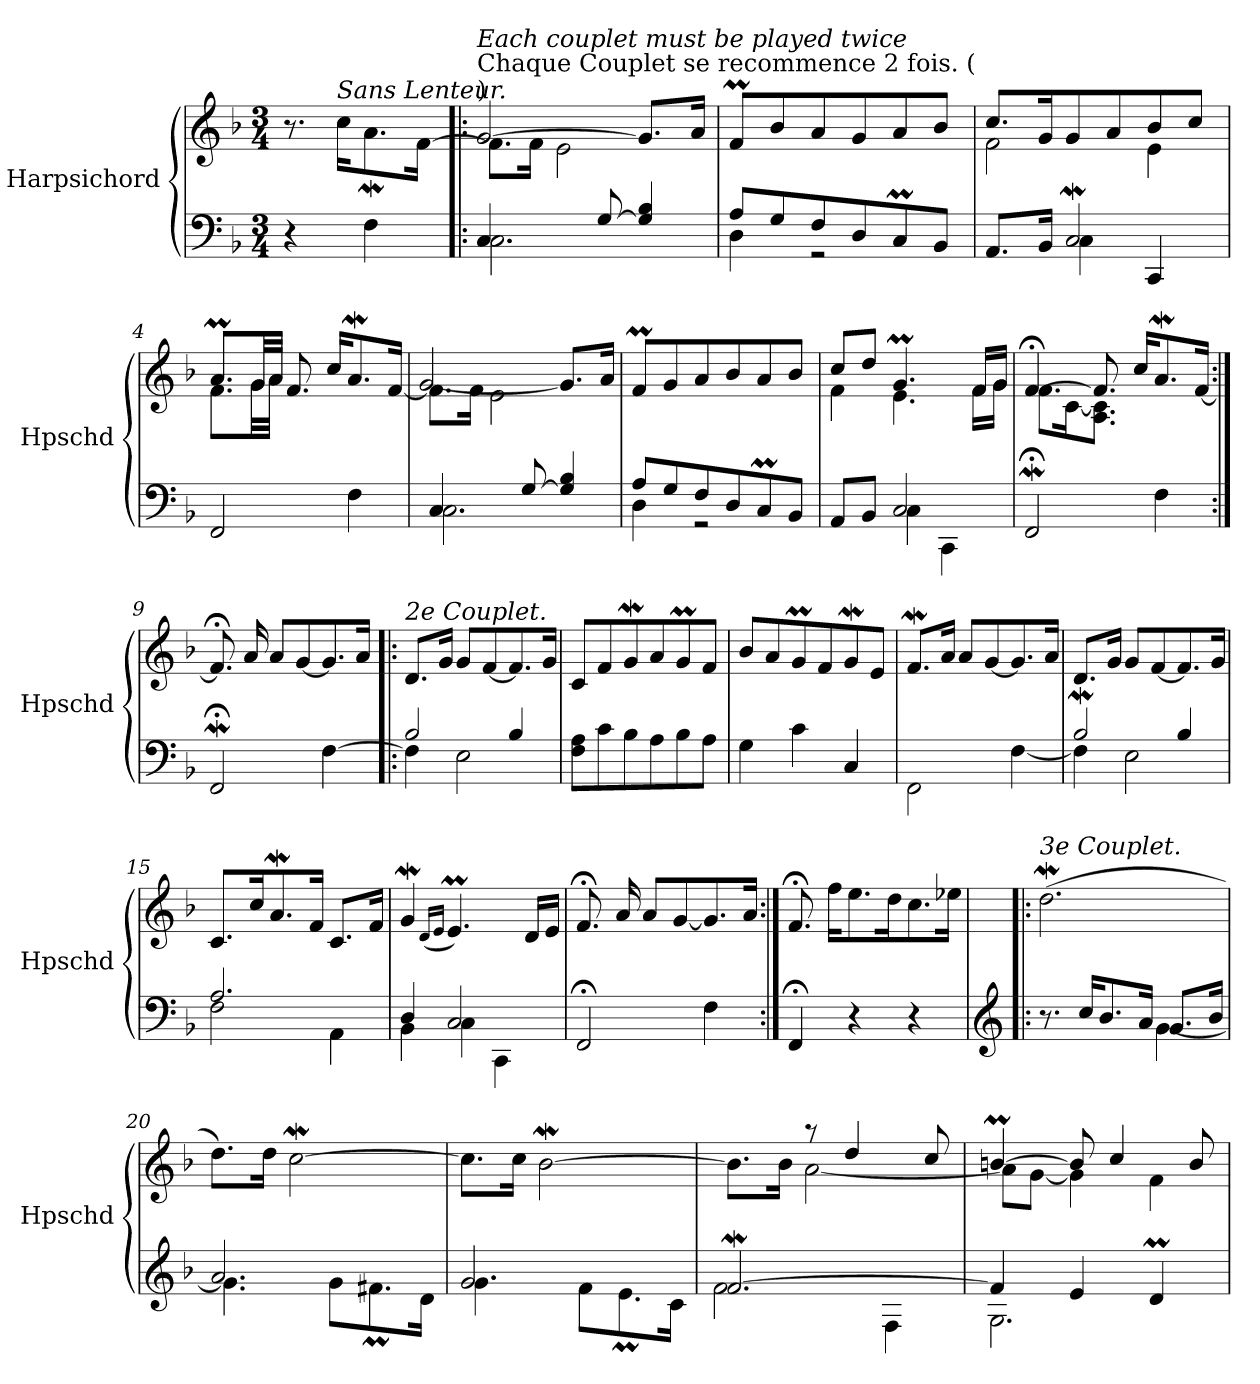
**kern	**kern
*part1	*part1
*staff2	*staff1
*I"Harpsichord	*
*I'Hpschd	*
*clefF4	*clefG2
*k[b-]	*k[b-]
*M3/4	*M3/4
=	=
*	*^
4r	2ryy	8.r
!	!	!LO:TX:a:i:t=Sans Lenteur.
.	.	16cc\KL
4F\	.	8.aW\
.	.	[16f\Jk
=1!|:	=1!|:	=1!|:
*^	*	*
!	!	!LO:TX:a:t=Chaque Couplet se recommence 2 fois. (	!
!	!	!LO:TX:a:i:t=Each couplet must be played twice	!
!	!	!LO:TX:a:t=)	!
4.C/	2.C\	[2g/	8.f\L]
.	.	.	16f\Jk
.	.	.	2e\
[8G/	.	.	.
4G/] 4B-/	.	8.g/L]	.
.	.	16a/Jk	.
*	*	*v	*v
=2	=2	=2
8A/L	4D\	8fM/L
8G/	.	8b-/
8F/	2rGG	8a/
8D/	.	8g/
8CM/	.	8a/
8BB-/J	.	8b-/J
=3	=3	=3
*	*	*^
8.AA/L	4ryy	8.cc/L	2f\
16BB-/Jk	.	16g/K	.
2CW/	4C\	8g/	.
.	.	8a/	.
.	4CC/	8b-/	4e\
.	.	8cc/J	.
*v	*v	*	*
=4	=4	=4
2FF/	8.am/L	8.f\L
.	32g/LL	32g\LL
.	32a/JJJ	32a\JJJ
.	8.f/	2rcyy
.	16cc/KL	.
4F\	8.aW/	.
.	[16f/Jk	.
!!LO:LB:g=z	!!
=5	=5	=5
*^	*	*
4.C/	2.C\	8.f\L]	[2g/
.	.	16f\Jk	.
.	.	2e\	.
[8G/	.	.	.
4G/] 4B-/	.	.	8.g/L]
.	.	.	16a/Jk
*	*	*v	*v
=6	=6	=6
8A/L	4D\	8fM/L
8G/	.	8g/
8F/	2rGG	8a/
8D/	.	8b-/
8CM/	.	8a/
8BB-/J	.	8b-/J
=7	=7	=7
*	*	*^
8AA/L	4ryy	8cc/L	4f\
8BB-/J	.	8dd/J	.
2C/	4C\	4.gM/	4.e\
.	4CC\	.	.
.	.	16f/LL	16f\LL
.	.	16g/JJ	16g\JJ
*v	*v	*	*
=8	=8	=8
2FF;w/	[4f;</	8.f\L
.	.	[16c\K
.	8.f/]	8.A\ 8.c\]J
.	16cc/KL	16rcyy
4F\	8.aW/	4rAyy
.	[16f/Jk	.
*	*v	*v
=9:|!	=9:|!
2FF;w/	8.f;</]
.	16a/
.	8a/L
.	[8g/
[4F\	8.g/]
.	16a/Jk
!!LO:LB:g=z
=10!|:	=10!|:
*^	*
!	!	!LO:TX:a:i:t=2e Couplet.
4F\]	2B-/	8.d/L
.	.	16g/Jk
2E\	.	8g/L
.	.	[8f/
.	4B-/	8.f/]
.	.	16g/Jk
*v	*v	*
=11	=11
8F\ 8A\L	8c/L
8c\	8f/
8B-\	8gW/
8A\	8a/
8B-\	8gM/
8A\J	8f/J
=12	=12
4G\	8b-/L
.	8a/
4c\	8gM/
.	8f/
4C/	8gW/
.	8e/J
=13	=13
*^	*
2.ryy	2FF\	8.fw/L
.	.	16a/Jk
.	.	8a/L
.	.	[8g/
.	[4F\	8.g/]
.	.	16a/Jk
=14	=14	=14
2B-w/	4F\]	8.d/L
.	.	16g/Jk
.	2E\	8g/L
.	.	[8f/
4B-/	.	8.f/]
.	.	16g/Jk
!!LO:LB:g=z
=15	=15	=15
2.A/	2F\	8.c/L
.	.	16cc/K
.	.	8.aW/
.	.	16f/Jk
.	4AA\	8.c/L
.	.	16f/Jk
=16	=16	=16
4D/	4BB-\	4gW/
.	.	(<16qd/LL
.	.	16qe/JJ
2C/	4C\	4.em/)
.	4CC\	.
.	.	16d/LL
.	.	16e/JJ
*v	*v	*
=17	=17
2FF;/	8.f;</
.	16a/
.	8a/L
.	[8g/
4F\	8.g/]
.	16a/Jk
=18:|!	=18:|!
4FF;/	8.f;</
.	16ff\KL
4r	8.ee\
.	16dd\K
4r	8.cc\
.	16ee-X\Jk
=19!|:	=19!|:
*clefG2	*
*^	*
!	!	!LO:TX:a:i:t=3e Couplet.
8.r	2rffyy	(>2.ddW\
16cc/KL	.	.
8.b-/	.	.
16a/Jk	.	.
8.g/L	[4g\	.
16b-/Jk	.	.
!!LO:LB:g=z
=20	=20	=20
2.a/	4.g\]	8.dd\L)
.	.	16dd\Jk
.	.	[2ccW\
.	8g\L	.
.	8.f#Xm\	.
.	16d\Jk	.
=21	=21	=21
2.g/	4.g\	8.cc\L]
.	.	16cc\Jk
.	.	[2b-w\
.	8f\L	.
.	8.em\	.
.	16c\Jk	.
=22	=22	=22
*	*	*^
[2.fw/	2f\	8.b-\L]	4rcyy
.	.	16b-\Jk	.
.	.	8raa	[2a\
.	.	4dd/	.
.	4F\	.	.
.	.	8cc/	.
=23	=23	=23	=23
4f/]	2.G\	[4bnm/	8a\L]
.	.	.	[8g\J
4e/	.	8b/]	4g\]
.	.	4cc/	.
4dM/	.	.	4f\
.	.	8b/	.
*v	*v	*	*
*	*v	*v
=	=
*-	*-
